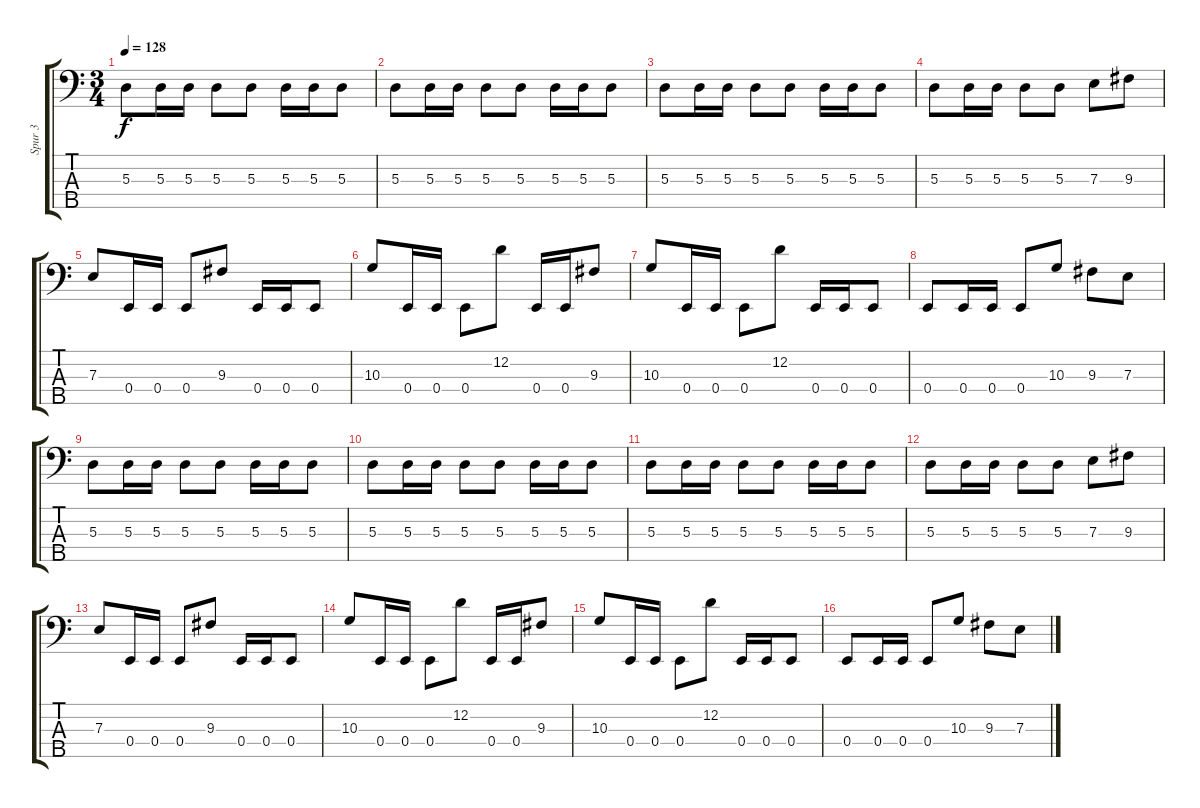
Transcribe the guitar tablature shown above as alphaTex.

\track ("Spur 3" "Spur 3") {instrument electricbasspick}
\staff {score tabs}
\tuning (G2 D2 A1 E1 B0) {hide}
\ts (3 4)
\tempo 128
\clef f4
\ks c
5.3.8{dy f} 5.3.16 5.3.16 5.3.8 5.3.8 5.3.16 5.3.16 5.3.8 |
5.3.8 5.3.16 5.3.16 5.3.8 5.3.8 5.3.16 5.3.16 5.3.8 |
5.3.8 5.3.16 5.3.16 5.3.8 5.3.8 5.3.16 5.3.16 5.3.8 |
5.3.8 5.3.16 5.3.16 5.3.8 5.3.8 7.3.8 9.3.8 |
7.3.8 0.4.16 0.4.16 0.4.8 9.3.8 0.4.16 0.4.16 0.4.8 |
10.3.8 0.4.16 0.4.16 0.4.8 12.2.8 0.4.16 0.4.16 9.3.8 |
10.3.8 0.4.16 0.4.16 0.4.8 12.2.8 0.4.16 0.4.16 0.4.8 |
0.4.8 0.4.16 0.4.16 0.4.8 10.3.8 9.3.8 7.3.8 |
5.3.8 5.3.16 5.3.16 5.3.8 5.3.8 5.3.16 5.3.16 5.3.8 |
5.3.8 5.3.16 5.3.16 5.3.8 5.3.8 5.3.16 5.3.16 5.3.8 |
5.3.8 5.3.16 5.3.16 5.3.8 5.3.8 5.3.16 5.3.16 5.3.8 |
5.3.8 5.3.16 5.3.16 5.3.8 5.3.8 7.3.8 9.3.8 |
7.3.8 0.4.16 0.4.16 0.4.8 9.3.8 0.4.16 0.4.16 0.4.8 |
10.3.8 0.4.16 0.4.16 0.4.8 12.2.8 0.4.16 0.4.16 9.3.8 |
10.3.8 0.4.16 0.4.16 0.4.8 12.2.8 0.4.16 0.4.16 0.4.8 |
0.4.8 0.4.16 0.4.16 0.4.8 10.3.8 9.3.8 7.3.8
